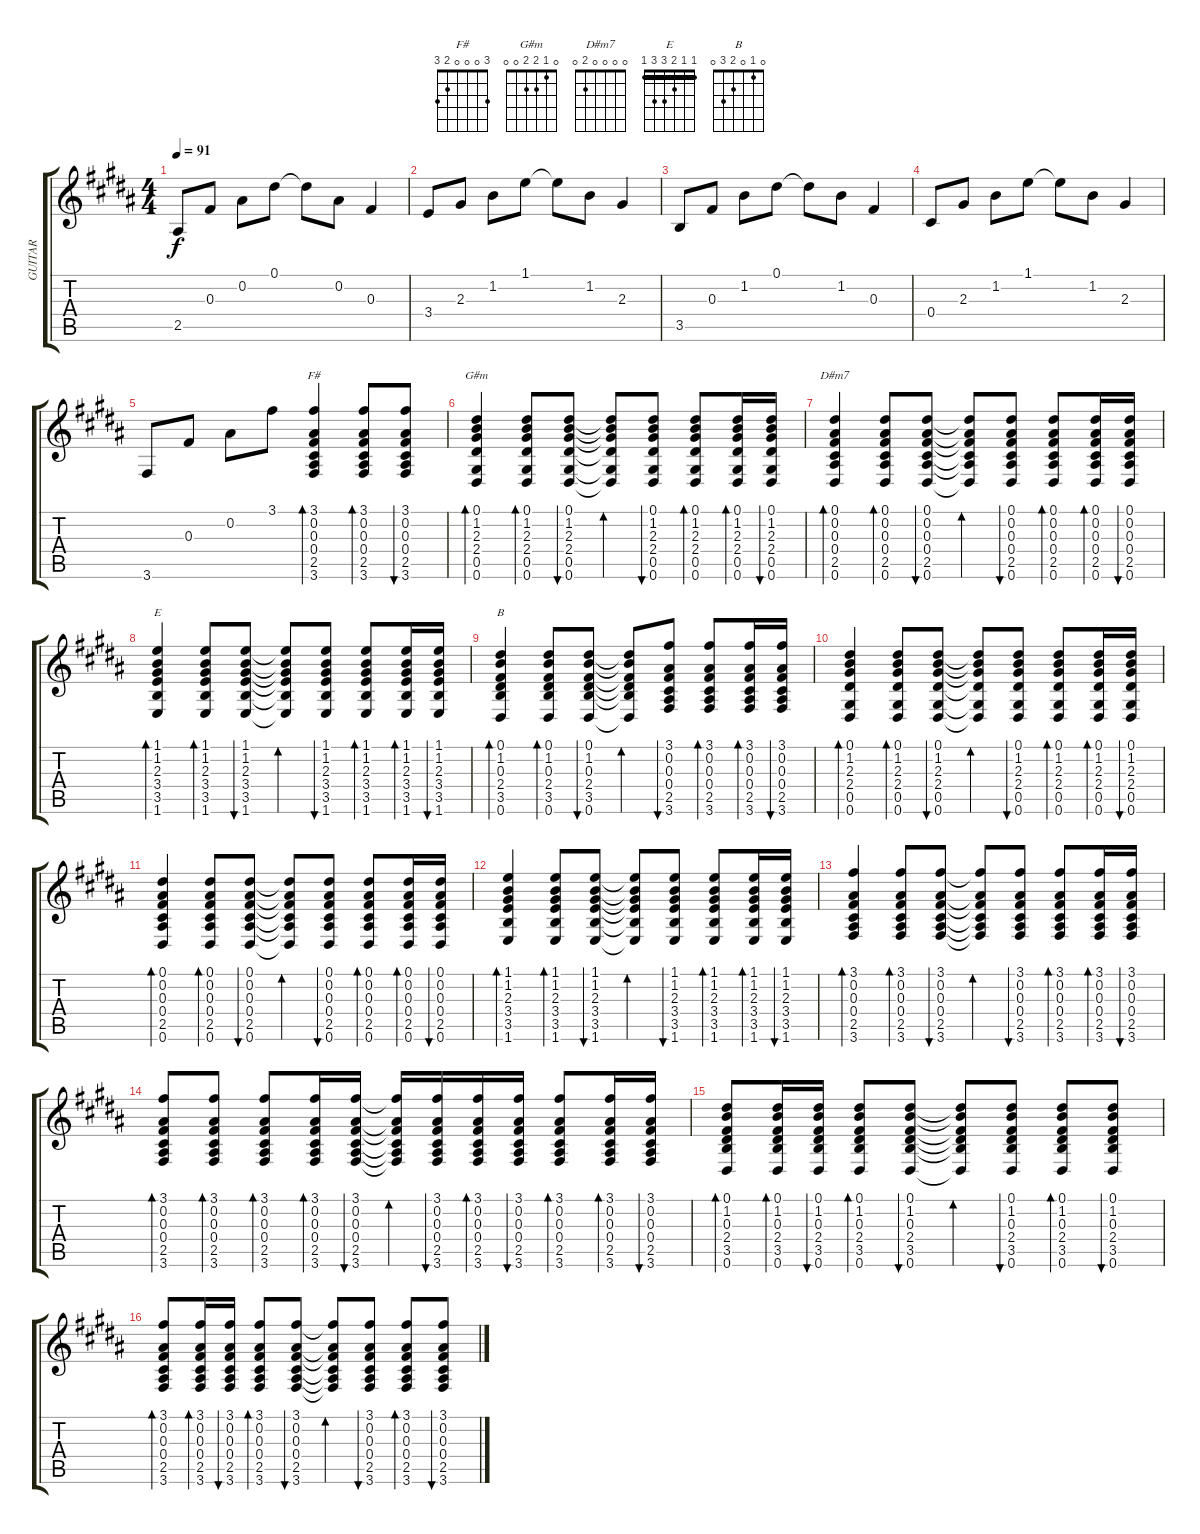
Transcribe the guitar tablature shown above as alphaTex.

\track ("GUITAR" "GUITAR") {instrument acousticguitarnylon}
\staff {score tabs}
\tuning (Eb4 Bb3 Gb3 Db3 Ab2 Eb2) {hide}
\chord ("F#" 3 0 0 0 2 3)
\chord ("G#m" 0 1 2 2 0 0)
\chord ("D#m7" 0 0 0 0 2 0)
\chord ("E" 1 1 2 3 3 1) {barre 1}
\chord ("B" 0 1 0 2 3 0)
\ts (4 4)
\tempo 91
\clef g2
\ks b
2.5.8{dy f} 0.3.8 0.2.8 0.1.8 0.1{t}.8 0.2.8 0.3.4 |
3.4.8 2.3.8 1.2.8 1.1.8 1.1{t}.8 1.2.8 2.3.4 |
3.5.8 0.3.8 1.2.8 0.1.8 0.1{t}.8 1.2.8 0.3.4 |
0.4.8 2.3.8 1.2.8 1.1.8 1.1{t}.8 1.2.8 2.3.4 |
3.6.8 0.3.8 0.2.8 3.1.8 (3.1 0.2 0.3 0.4 2.5 3.6).4{bd 120 ch "F#"} (3.1 0.2 0.3 0.4 2.5 3.6).8{bd 60} (3.1 0.2 0.3 0.4 2.5 3.6).8{bu 60} |
(0.1 1.2 2.3 2.4 0.5 0.6).4{bd 60 ch "G#m"} (0.1 1.2 2.3 2.4 0.5 0.6).8{bd 60} (0.1 1.2 2.3 2.4 0.5 0.6).8{bu 60} (0.1{t} 1.2{t} 2.3{t} 2.4{t} 0.5{t} 0.6{t}).8{bd 60} (0.1 1.2 2.3 2.4 0.5 0.6).8{bu 60} (0.1 1.2 2.3 2.4 0.5 0.6).8{bd 60} (0.1 1.2 2.3 2.4 0.5 0.6).16{bd 60} (0.1 1.2 2.3 2.4 0.5 0.6).16{bu 60} |
(0.1 0.2 0.3 0.4 2.5 0.6).4{bd 60 ch "D#m7"} (0.1 0.2 0.3 0.4 2.5 0.6).8{bd 60} (0.1 0.2 0.3 0.4 2.5 0.6).8{bu 60} (0.1{t} 0.2{t} 0.3{t} 0.4{t} 2.5{t} 0.6{t}).8{bd 60} (0.1 0.2 0.3 0.4 2.5 0.6).8{bu 60} (0.1 0.2 0.3 0.4 2.5 0.6).8{bd 60} (0.1 0.2 0.3 0.4 2.5 0.6).16{bd 60} (0.1 0.2 0.3 0.4 2.5 0.6).16{bu 60} |
(1.1 1.2 2.3 3.4 3.5 1.6).4{bd 60 ch "E"} (1.1 1.2 2.3 3.4 3.5 1.6).8{bd 60} (1.1 1.2 2.3 3.4 3.5 1.6).8{bu 60} (1.1{t} 1.2{t} 2.3{t} 3.4{t} 3.5{t} 1.6{t}).8{bd 60} (1.1 1.2 2.3 3.4 3.5 1.6).8{bu 60} (1.1 1.2 2.3 3.4 3.5 1.6).8{bd 60} (1.1 1.2 2.3 3.4 3.5 1.6).16{bd 60} (1.1 1.2 2.3 3.4 3.5 1.6).16{bu 60} |
(0.1 1.2 0.3 2.4 3.5 0.6).4{bd 60 ch "B"} (0.1 1.2 0.3 2.4 3.5 0.6).8{bd 60} (0.1 1.2 0.3 2.4 3.5 0.6).8{bu 60} (0.1{t} 1.2{t} 0.3{t} 2.4{t} 3.5{t} 0.6{t}).8{bd 60} (3.1 0.2 0.3 0.4 2.5 3.6).8{bu 60} (3.1 0.2 0.3 0.4 2.5 3.6).8{bd 60} (3.1 0.2 0.3 0.4 2.5 3.6).16{bd 60} (3.1 0.2 0.3 0.4 2.5 3.6).16{bu 60} |
(0.1 1.2 2.3 2.4 0.5 0.6).4{bd 60} (0.1 1.2 2.3 2.4 0.5 0.6).8{bd 60} (0.1 1.2 2.3 2.4 0.5 0.6).8{bu 60} (0.1{t} 1.2{t} 2.3{t} 2.4{t} 0.5{t} 0.6{t}).8{bd 60} (0.1 1.2 2.3 2.4 0.5 0.6).8{bu 60} (0.1 1.2 2.3 2.4 0.5 0.6).8{bd 60} (0.1 1.2 2.3 2.4 0.5 0.6).16{bd 60} (0.1 1.2 2.3 2.4 0.5 0.6).16{bu 60} |
(0.1 0.2 0.3 0.4 2.5 0.6).4{bd 60} (0.1 0.2 0.3 0.4 2.5 0.6).8{bd 60} (0.1 0.2 0.3 0.4 2.5 0.6).8{bu 60} (0.1{t} 0.2{t} 0.3{t} 0.4{t} 2.5{t} 0.6{t}).8{bd 60} (0.1 0.2 0.3 0.4 2.5 0.6).8{bu 60} (0.1 0.2 0.3 0.4 2.5 0.6).8{bd 60} (0.1 0.2 0.3 0.4 2.5 0.6).16{bd 60} (0.1 0.2 0.3 0.4 2.5 0.6).16{bu 60} |
(1.1 1.2 2.3 3.4 3.5 1.6).4{bd 60} (1.1 1.2 2.3 3.4 3.5 1.6).8{bd 60} (1.1 1.2 2.3 3.4 3.5 1.6).8{bu 60} (1.1{t} 1.2{t} 2.3{t} 3.4{t} 3.5{t} 1.6{t}).8{bd 60} (1.1 1.2 2.3 3.4 3.5 1.6).8{bu 60} (1.1 1.2 2.3 3.4 3.5 1.6).8{bd 60} (1.1 1.2 2.3 3.4 3.5 1.6).16{bd 60} (1.1 1.2 2.3 3.4 3.5 1.6).16{bu 60} |
(3.1 0.2 0.3 0.4 2.5 3.6).4{bd 60} (3.1 0.2 0.3 0.4 2.5 3.6).8{bd 60} (3.1 0.2 0.3 0.4 2.5 3.6).8{bu 60} (3.1{t} 0.2{t} 0.3{t} 0.4{t} 2.5{t} 3.6{t}).8{bd 60} (3.1 0.2 0.3 0.4 2.5 3.6).8{bu 60} (3.1 0.2 0.3 0.4 2.5 3.6).8{bd 60} (3.1 0.2 0.3 0.4 2.5 3.6).16{bd 60} (3.1 0.2 0.3 0.4 2.5 3.6).16{bu 60} |
(3.1 0.2 0.3 0.4 2.5 3.6).8{bd 60} (3.1 0.2 0.3 0.4 2.5 3.6).8{bd 60} (3.1 0.2 0.3 0.4 2.5 3.6).8{bd 60} (3.1 0.2 0.3 0.4 2.5 3.6).16{bd 60} (3.1 0.2 0.3 0.4 2.5 3.6).16{bu 60} (3.1{t} 0.2{t} 0.3{t} 0.4{t} 2.5{t} 3.6{t}).16{bd 60} (3.1 0.2 0.3 0.4 2.5 3.6).16{bu 60} (3.1 0.2 0.3 0.4 2.5 3.6).16{bd 60} (3.1 0.2 0.3 0.4 2.5 3.6).16{bu 60} (3.1 0.2 0.3 0.4 2.5 3.6).8{bd 60} (3.1 0.2 0.3 0.4 2.5 3.6).16{bd 60} (3.1 0.2 0.3 0.4 2.5 3.6).16{bu 60} |
(0.1 1.2 0.3 2.4 3.5 0.6).8{bd 60} (0.1 1.2 0.3 2.4 3.5 0.6).16{bd 60} (0.1 1.2 0.3 2.4 3.5 0.6).16{bu 60} (0.1 1.2 0.3 2.4 3.5 0.6).8{bd 60} (0.1 1.2 0.3 2.4 3.5 0.6).8{bu 60} (0.1{t} 1.2{t} 0.3{t} 2.4{t} 3.5{t} 0.6{t}).8{bd 60} (0.1 1.2 0.3 2.4 3.5 0.6).8{bu 60} (0.1 1.2 0.3 2.4 3.5 0.6).8{bd 60} (0.1 1.2 0.3 2.4 3.5 0.6).8{bu 60} |
(3.1 0.2 0.3 0.4 2.5 3.6).8{bd 60} (3.1 0.2 0.3 0.4 2.5 3.6).16{bd 60} (3.1 0.2 0.3 0.4 2.5 3.6).16{bu 60} (3.1 0.2 0.3 0.4 2.5 3.6).8{bd 60} (3.1 0.2 0.3 0.4 2.5 3.6).8{bu 60} (3.1{t} 0.2{t} 0.3{t} 0.4{t} 2.5{t} 3.6{t}).8{bd 60} (3.1 0.2 0.3 0.4 2.5 3.6).8{bu 60} (3.1 0.2 0.3 0.4 2.5 3.6).8{bd 60} (3.1 0.2 0.3 0.4 2.5 3.6).8{bu 60}
